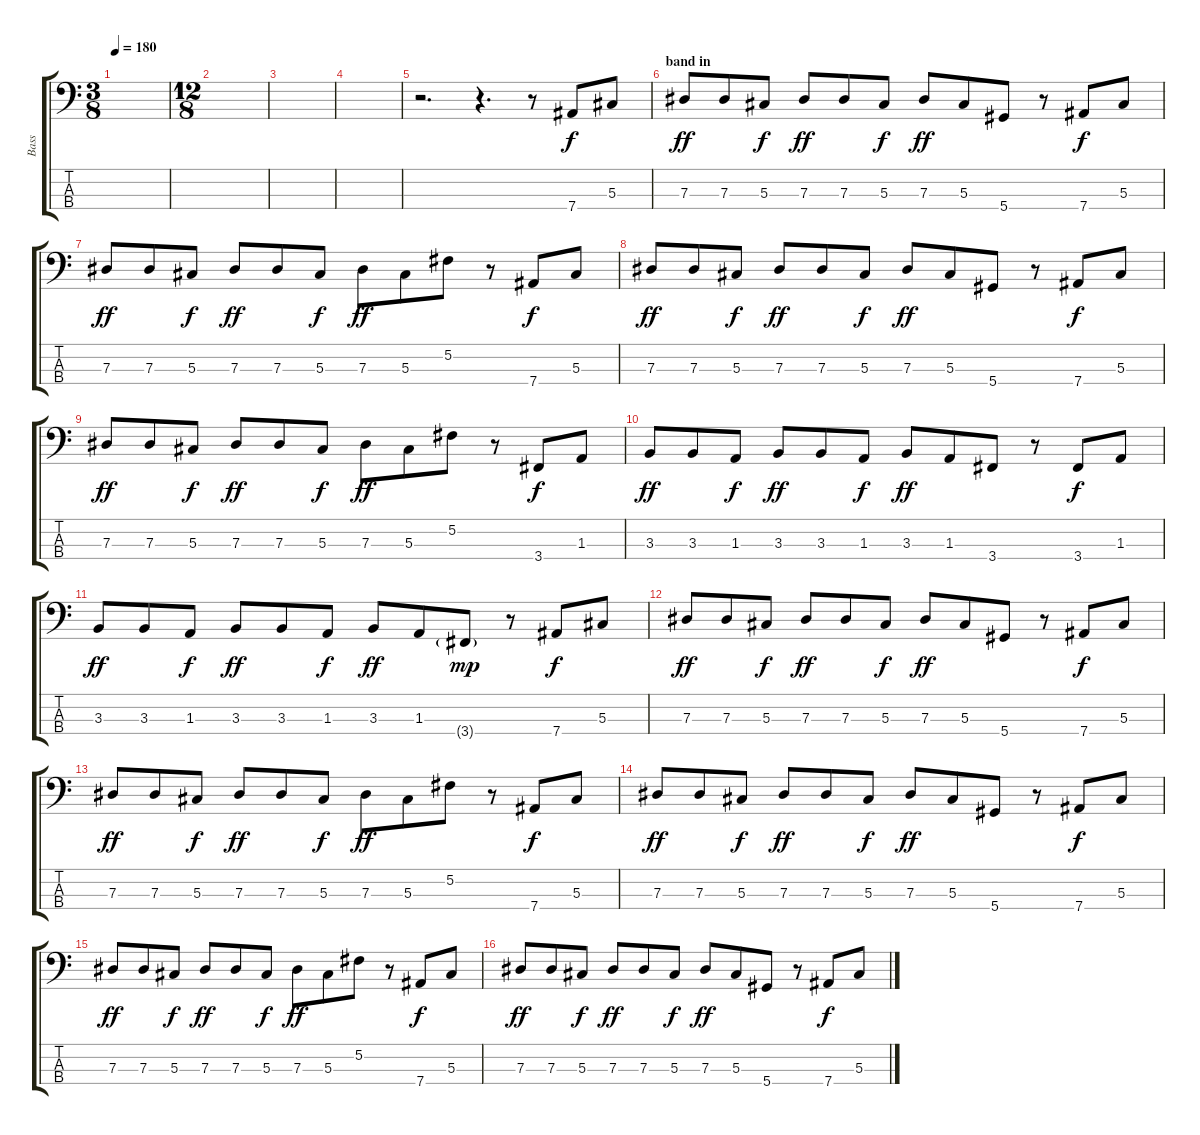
\track ("Bass" "Bass") {instrument electricbassfinger}
\staff {score tabs}
\tuning (Gb2 Db2 Ab1 Eb1) {hide}
\ts (3 8)
\tempo 180
\clef f4
\ks c
|
\ts (12 8)
|
|
|
r.2{d} r.4{d} r.8 7.4.8 5.3.8 |
\section ("" "band in")
7.3.8{dy ff} 7.3.8 5.3.8{dy f} 7.3.8{dy ff} 7.3.8 5.3.8{dy f} 7.3.8{dy ff} 5.3.8 5.4.8 r.8 7.4.8{dy f} 5.3.8 |
7.3.8{dy ff} 7.3.8 5.3.8{dy f} 7.3.8{dy ff} 7.3.8 5.3.8{dy f} 7.3.8{dy ff} 5.3.8 5.2.8 r.8 7.4.8{dy f} 5.3.8 |
7.3.8{dy ff} 7.3.8 5.3.8{dy f} 7.3.8{dy ff} 7.3.8 5.3.8{dy f} 7.3.8{dy ff} 5.3.8 5.4.8 r.8 7.4.8{dy f} 5.3.8 |
7.3.8{dy ff} 7.3.8 5.3.8{dy f} 7.3.8{dy ff} 7.3.8 5.3.8{dy f} 7.3.8{dy ff} 5.3.8 5.2.8 r.8 3.4.8{dy f} 1.3.8 |
3.3.8{dy ff} 3.3.8 1.3.8{dy f} 3.3.8{dy ff} 3.3.8 1.3.8{dy f} 3.3.8{dy ff} 1.3.8 3.4.8 r.8 3.4.8{dy f} 1.3.8 |
3.3.8{dy ff} 3.3.8 1.3.8{dy f} 3.3.8{dy ff} 3.3.8 1.3.8{dy f} 3.3.8{dy ff} 1.3.8 3.4{g}.8{dy mp} r.8 7.4.8{dy f} 5.3.8 |
7.3.8{dy ff} 7.3.8 5.3.8{dy f} 7.3.8{dy ff} 7.3.8 5.3.8{dy f} 7.3.8{dy ff} 5.3.8 5.4.8 r.8 7.4.8{dy f} 5.3.8 |
7.3.8{dy ff} 7.3.8 5.3.8{dy f} 7.3.8{dy ff} 7.3.8 5.3.8{dy f} 7.3.8{dy ff} 5.3.8 5.2.8 r.8 7.4.8{dy f} 5.3.8 |
7.3.8{dy ff} 7.3.8 5.3.8{dy f} 7.3.8{dy ff} 7.3.8 5.3.8{dy f} 7.3.8{dy ff} 5.3.8 5.4.8 r.8 7.4.8{dy f} 5.3.8 |
7.3.8{dy ff} 7.3.8 5.3.8{dy f} 7.3.8{dy ff} 7.3.8 5.3.8{dy f} 7.3.8{dy ff} 5.3.8 5.2.8 r.8 7.4.8{dy f} 5.3.8 |
7.3.8{dy ff} 7.3.8 5.3.8{dy f} 7.3.8{dy ff} 7.3.8 5.3.8{dy f} 7.3.8{dy ff} 5.3.8 5.4.8 r.8 7.4.8{dy f} 5.3.8
